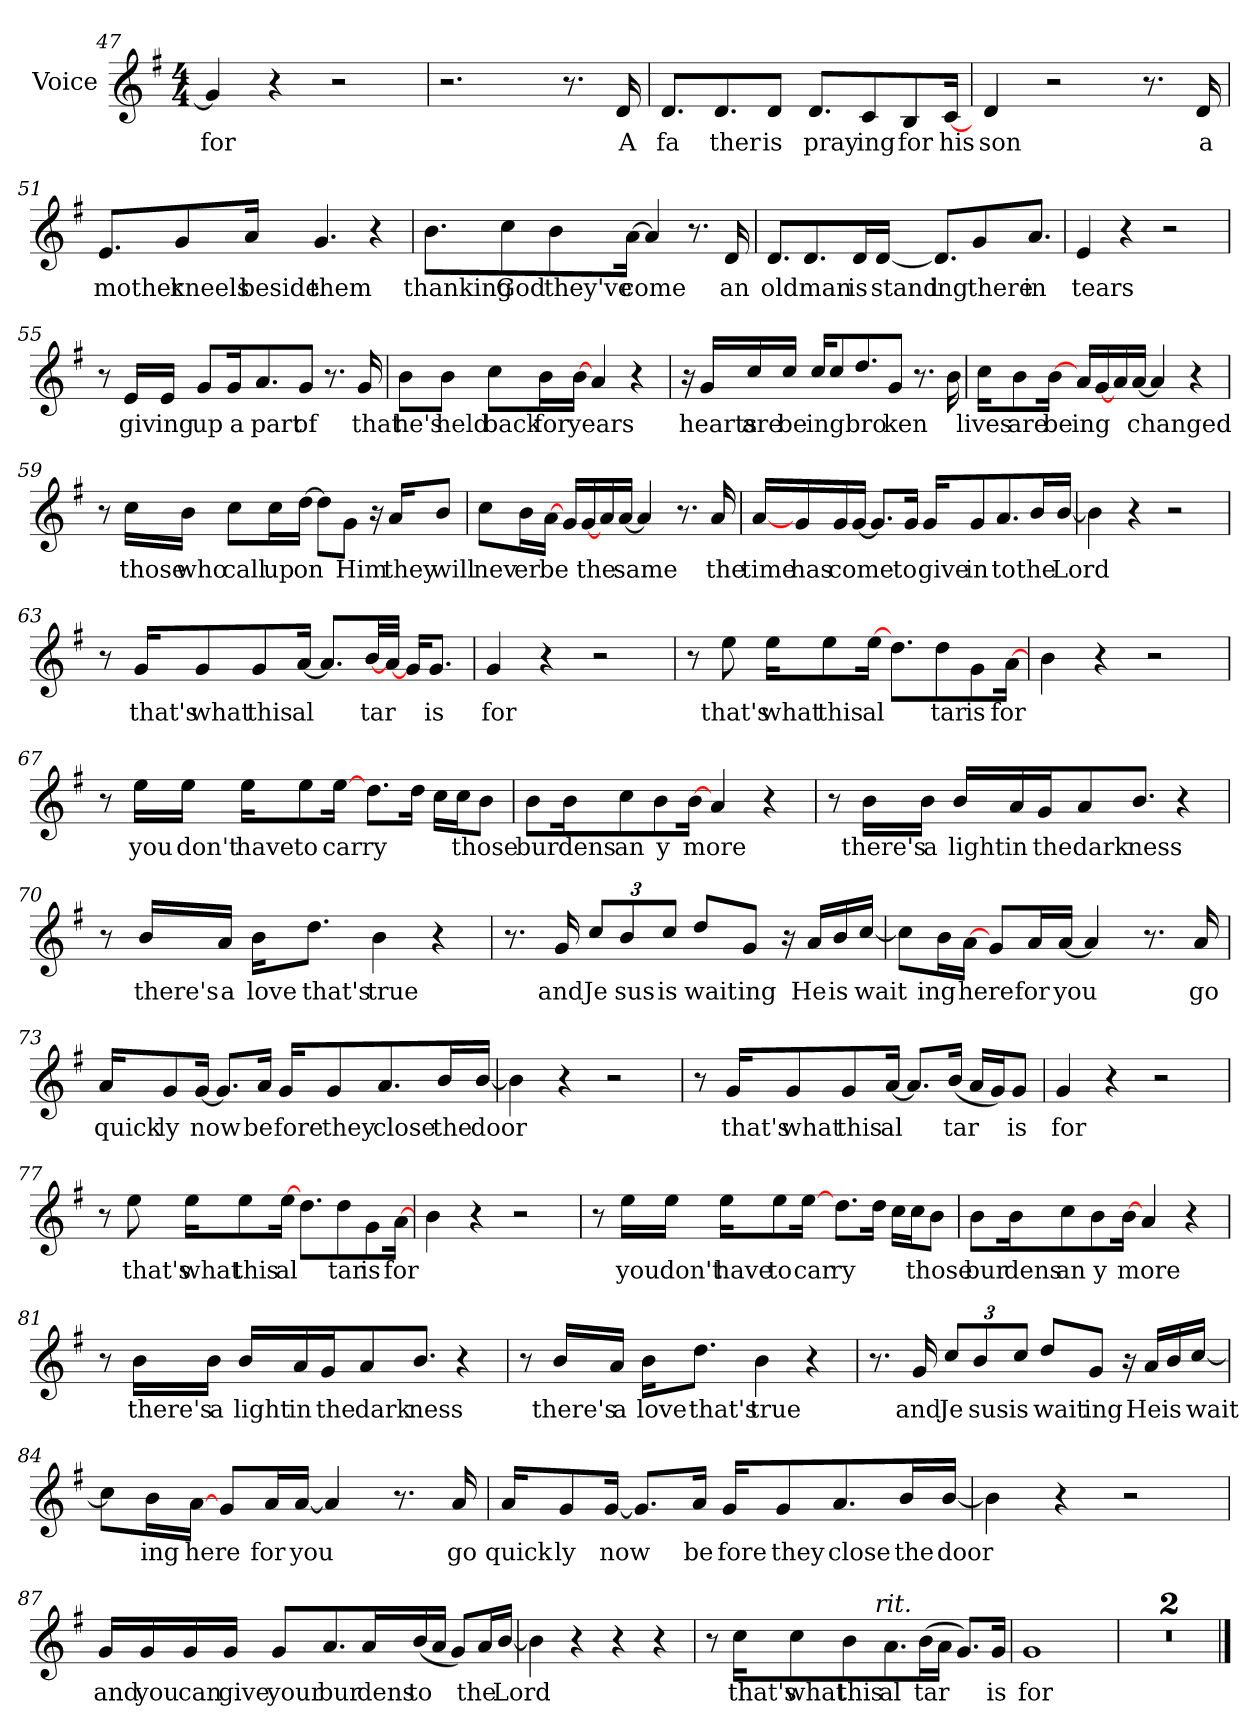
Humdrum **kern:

**kern	**text
*part1	*part1
*staff1	*staff1
*I"Voice	*
*I'V	*
!!LO:LB:g=z
*clefG2	*
*k[f#]	*
*G:	*
*M4/4	*
=47	=47
!	!LO:LY:b
4g/]	for
4r	.
2r	.
=48	=48
2.r	.
8.r	.
!	!LO:LY:b
16d/	A
=49	=49
!	!LO:LY:b
8.d/L	fa
!	!LO:LY:b
8.d/	ther
!	!LO:LY:b
8d/J	is
!	!LO:LY:b
8.d/L	pray
!	!LO:LY:b
8c/	ing
!	!LO:LY:b
8B/	for
!	!LO:LY:b
[16c/Jk	his
=50	=50
!	!LO:LY:b
4d/	son
2r	.
8.r	.
!	!LO:LY:b
16d/	a
!!LO:LB:g=z
=51	=51
!	!LO:LY:b
8.e/L	mother
!	!LO:LY:b
8g/	kneels
!	!LO:LY:b
16a/Jk	beside
!	!LO:LY:b
4.g/	them
4r	.
=52	=52
!	!LO:LY:b
8.b\L	thanking
!	!LO:LY:b
8cc\	God
!	!LO:LY:b
8b\	they've
!	!LO:LY:b
[16a\Jk	come
4a/]	.
8.r	.
!	!LO:LY:b
16d/	an
=53	=53
!	!LO:LY:b
8.d/L	old
!	!LO:LY:b
8.d/	man
!	!LO:LY:b
16d/L	is
!	!LO:LY:b
[16d/JJ	stand
!	!LO:LY:b
8.d/L]	ing
!	!LO:LY:b
8g/	there
!	!LO:LY:b
8.a/J	in
!!LO:LB:g=z
=54	=54
!	!LO:LY:b
4e/	tears
4r	.
2r	.
=55	=55
8r	.
!	!LO:LY:b
16e/LL	giv
!	!LO:LY:b
16e/JJ	ing
!	!LO:LY:b
8g/L	up
!	!LO:LY:b
16g/k	a
!	!LO:LY:b
8.a/	part
!	!LO:LY:b
8g/J	of
!	!LO:LY:b
8.r	him
!	!LO:LY:b
16g/	that
=56	=56
!	!LO:LY:b
8b\L	he's
!	!LO:LY:b
8b\J	held
!	!LO:LY:b
8cc\L	back
!	!LO:LY:b
16b\L	for
!	!LO:LY:b
[16b\JJ	years
4a/	.
4r	.
!!LO:PB:g=z
=57	=57
16r	.
!	!LO:LY:b
16g/LL	hearts
!	!LO:LY:b
16cc/	are
!	!LO:LY:b
16cc/JJ	be
!	!LO:LY:b
16cc/KL	ing
8cc/	.
!	!LO:LY:b
8.dd/	bro
!	!LO:LY:b
8g/J	ken
8.r	.
16b\	.
=58	=58
!	!LO:LY:b
16cc\KL	lives
!	!LO:LY:b
8b\	are
!	!LO:LY:b
[16b\Jk	be
!	!LO:LY:b
16a/LL	ing
[16g/	.
16a/	.
!	!LO:LY:b
[16a/JJ	changed
4a/]	.
4r	.
!!LO:LB:g=z
=59	=59
8r	.
!	!LO:LY:b
16cc\LL	those
!	!LO:LY:b
16b\JJ	who
!	!LO:LY:b
8cc\L	call
!	!LO:LY:b
16cc\L	up
!	!LO:LY:b
[16dd\JJ	on
8dd\L]	.
!	!LO:LY:b
8g\J	Him
16r	.
!	!LO:LY:b
16a/KL	they
!	!LO:LY:b
8b/J	will
=60	=60
!	!LO:LY:b
8cc\L	nev
!	!LO:LY:b
16b\L	er
!	!LO:LY:b
[16a\JJ	be
16g/LL	.
!	!LO:LY:b
[16g/	the
16a/	.
!	!LO:LY:b
[16a/JJ	same
4a/]	.
8.r	.
!	!LO:LY:b
16a/	the
!!LO:LB:g=z
=61	=61
!	!LO:LY:b
[16a/LL	time
!	!LO:LY:b
16g/	has
!	!LO:LY:b
16g/	come
[16g/JJ	.
8.g/L]	.
!	!LO:LY:b
16g/Jk	to
!	!LO:LY:b
16g/KL	give
!	!LO:LY:b
8g/	in
!	!LO:LY:b
8.a/	to
!	!LO:LY:b
16b/L	the
!	!LO:LY:b
[16b/JJ	Lord
=62	=62
4b\]	.
4r	.
2r	.
=63	=63
8r	.
!	!LO:LY:b
16g/KL	that's
!	!LO:LY:b
8g/	what
!	!LO:LY:b
8g/	this
!	!LO:LY:b
[16a/Jk	al
8.a/L]	.
!	!LO:LY:b
[32b/LL	tar
[32a/JJJ	.
16g/KL	.
!	!LO:LY:b
8.g/J	is
!!LO:LB:g=z
=64	=64
!	!LO:LY:b
4g/	for
4r	.
2r	.
=65	=65
8r	.
!	!LO:LY:b
8ee\	that's
!	!LO:LY:b
16ee\KL	what
!	!LO:LY:b
8ee\	this
!	!LO:LY:b
[16ee\Jk	al
8.dd\L	.
!	!LO:LY:b
8dd\	tar
!	!LO:LY:b
8g\	is
!	!LO:LY:b
[16a\Jk	for
=66	=66
4b\	.
4r	.
2r	.
!!LO:LB:g=z
=67	=67
8r	.
!	!LO:LY:b
16ee\LL	you
!	!LO:LY:b
16ee\JJ	don't
!	!LO:LY:b
16ee\KL	have
!	!LO:LY:b
8ee\	to
!	!LO:LY:b
[16ee\Jk	car
!	!LO:LY:b
8.dd\L	ry
16dd\Jk	.
16cc\LL	.
!	!LO:LY:b
16cc\J	those
8b\J	.
=68	=68
!	!LO:LY:b
8b\L	bur
!	!LO:LY:b
16b\k	dens
!	!LO:LY:b
8cc\	an
!	!LO:LY:b
8b\	y
!	!LO:LY:b
[16b\Jk	more
4a/	.
4r	.
!!LO:LB:g=z
=69	=69
8r	.
!	!LO:LY:b
16b\LL	there's
!	!LO:LY:b
16b\JJ	a
!	!LO:LY:b
16b/LL	light
!	!LO:LY:b
16a/	in
!	!LO:LY:b
16g/J	the
!	!LO:LY:b
8a/	dark
!	!LO:LY:b
8.b/J	ness
4r	.
=70	=70
8r	.
!	!LO:LY:b
16b/LL	there's
!	!LO:LY:b
16a/JJ	a
!	!LO:LY:b
16b\KL	love
!	!LO:LY:b
8.dd\J	that's
!	!LO:LY:b
4b\	true
4r	.
!!LO:LB:g=z
=71	=71
8.r	.
!	!LO:LY:b
16g/	and
!	!LO:LY:b
12cc/L	Je
!	!LO:LY:b
12b/	sus
!	!LO:LY:b
12cc/J	is
!	!LO:LY:b
8dd/L	wait
!	!LO:LY:b
8g/J	ing
16r	.
!	!LO:LY:b
16a/LL	He
!	!LO:LY:b
16b/	is
!	!LO:LY:b
[16cc/JJ	wait
=72	=72
8cc\L]	.
!	!LO:LY:b
16b\L	ing
!	!LO:LY:b
[16a\JJ	here
8g/L	.
!	!LO:LY:b
16a/L	for
!	!LO:LY:b
[16a/JJ	you
4a/]	.
8.r	.
!	!LO:LY:b
16a/	go
!!LO:LB:g=z
=73	=73
!	!LO:LY:b
16a/KL	quick
!	!LO:LY:b
8g/	ly
!	!LO:LY:b
[16g/Jk	now
8.g/L]	.
!	!LO:LY:b
16a/Jk	be
!	!LO:LY:b
16g/KL	fore
!	!LO:LY:b
8g/	they
!	!LO:LY:b
8.a/	close
!	!LO:LY:b
16b/L	the
!	!LO:LY:b
[16b/JJ	door
=74	=74
4b\]	.
4r	.
2r	.
=75	=75
8r	.
!	!LO:LY:b
16g/KL	that's
!	!LO:LY:b
8g/	what
!	!LO:LY:b
8g/	this
!	!LO:LY:b
[16a/Jk	al
8.a/L]	.
!	!LO:LY:b
(<16b/Jk	tar
16a/LL	.
16g/J)	.
!	!LO:LY:b
8g/J	is
!!LO:PB:g=z
=76	=76
!	!LO:LY:b
4g/	for
4r	.
2r	.
=77	=77
8r	.
!	!LO:LY:b
8ee\	that's
!	!LO:LY:b
16ee\KL	what
!	!LO:LY:b
8ee\	this
!	!LO:LY:b
[16ee\Jk	al
8.dd\L	.
!	!LO:LY:b
8dd\	tar
!	!LO:LY:b
8g\	is
!	!LO:LY:b
[16a\Jk	for
=78	=78
4b\	.
4r	.
2r	.
!!LO:LB:g=z
=79	=79
8r	.
!	!LO:LY:b
16ee\LL	you
!	!LO:LY:b
16ee\JJ	don't
!	!LO:LY:b
16ee\KL	have
!	!LO:LY:b
8ee\	to
!	!LO:LY:b
[16ee\Jk	car
!	!LO:LY:b
8.dd\L	ry
16dd\Jk	.
16cc\LL	.
!	!LO:LY:b
16cc\J	those
8b\J	.
=80	=80
!	!LO:LY:b
8b\L	bur
!	!LO:LY:b
16b\k	dens
!	!LO:LY:b
8cc\	an
!	!LO:LY:b
8b\	y
!	!LO:LY:b
[16b\Jk	more
4a/	.
4r	.
!!LO:LB:g=z
=81	=81
8r	.
!	!LO:LY:b
16b\LL	there's
!	!LO:LY:b
16b\JJ	a
!	!LO:LY:b
16b/LL	light
!	!LO:LY:b
16a/	in
!	!LO:LY:b
16g/J	the
!	!LO:LY:b
8a/	dark
!	!LO:LY:b
8.b/J	ness
4r	.
=82	=82
8r	.
!	!LO:LY:b
16b/LL	there's
!	!LO:LY:b
16a/JJ	a
!	!LO:LY:b
16b\KL	love
!	!LO:LY:b
8.dd\J	that's
!	!LO:LY:b
4b\	true
4r	.
!!LO:LB:g=z
=83	=83
8.r	.
!	!LO:LY:b
16g/	and
!	!LO:LY:b
12cc/L	Je
!	!LO:LY:b
12b/	sus
!	!LO:LY:b
12cc/J	is
!	!LO:LY:b
8dd/L	wait
!	!LO:LY:b
8g/J	ing
16r	.
!	!LO:LY:b
16a/LL	He
!	!LO:LY:b
16b/	is
!	!LO:LY:b
[16cc/JJ	wait
=84	=84
8cc\L]	.
!	!LO:LY:b
16b\L	ing
!	!LO:LY:b
[16a\JJ	here
8g/L	.
!	!LO:LY:b
16a/L	for
!	!LO:LY:b
[16a/JJ	you
4a/]	.
8.r	.
!	!LO:LY:b
16a/	go
!!LO:LB:g=z
=85	=85
!	!LO:LY:b
16a/KL	quick
!	!LO:LY:b
8g/	ly
!	!LO:LY:b
[16g/Jk	now
8.g/L]	.
!	!LO:LY:b
16a/Jk	be
!	!LO:LY:b
16g/KL	fore
!	!LO:LY:b
8g/	they
!	!LO:LY:b
8.a/	close
!	!LO:LY:b
16b/L	the
!	!LO:LY:b
[16b/JJ	door
=86	=86
4b\]	.
4r	.
2r	.
!!LO:LB:g=z
=87	=87
!	!LO:LY:b
16g/LL	and
!	!LO:LY:b
16g/	you
!	!LO:LY:b
16g/	can
!	!LO:LY:b
16g/JJ	give
!	!LO:LY:b
8g/L	your
!	!LO:LY:b
8.a/	bur
!	!LO:LY:b
16a/L	dens
!	!LO:LY:b
(<16b/	to
16a/JJ	.
8g/L)	.
!	!LO:LY:b
16a/L	the
!	!LO:LY:b
[16b/JJ	Lord
=88	=88
4b\]	.
4r	.
4r	.
4r	.
=89	=89
*^	*
8r	3ryy	.
!	!	!LO:LY:b
16cc\KL	.	that's
!	!	!LO:LY:b
8cc\	.	what
!	!	!LO:LY:b
8b\	.	this
.	12ryy	.
!	!LO:TX:a:i:t=rit.	!
.	3..ryy	.
!	!	!LO:LY:b
8.a\	.	al
!	!	!LO:LY:b
(>16b\L	.	tar
16a\JJ	.	.
8.g/L)	.	.
!	!	!LO:LY:b
16g/Jk	.	is
!!LO:LB:g=z	!!
=90	=90	=90
!LO:TX:a:i:t=a tempo	!	!
!	!	!LO:LY:b
*v	*v	*
1g	for
=91	=91
1r	.
=92	=92
1r	.
==	==
*-	*-
